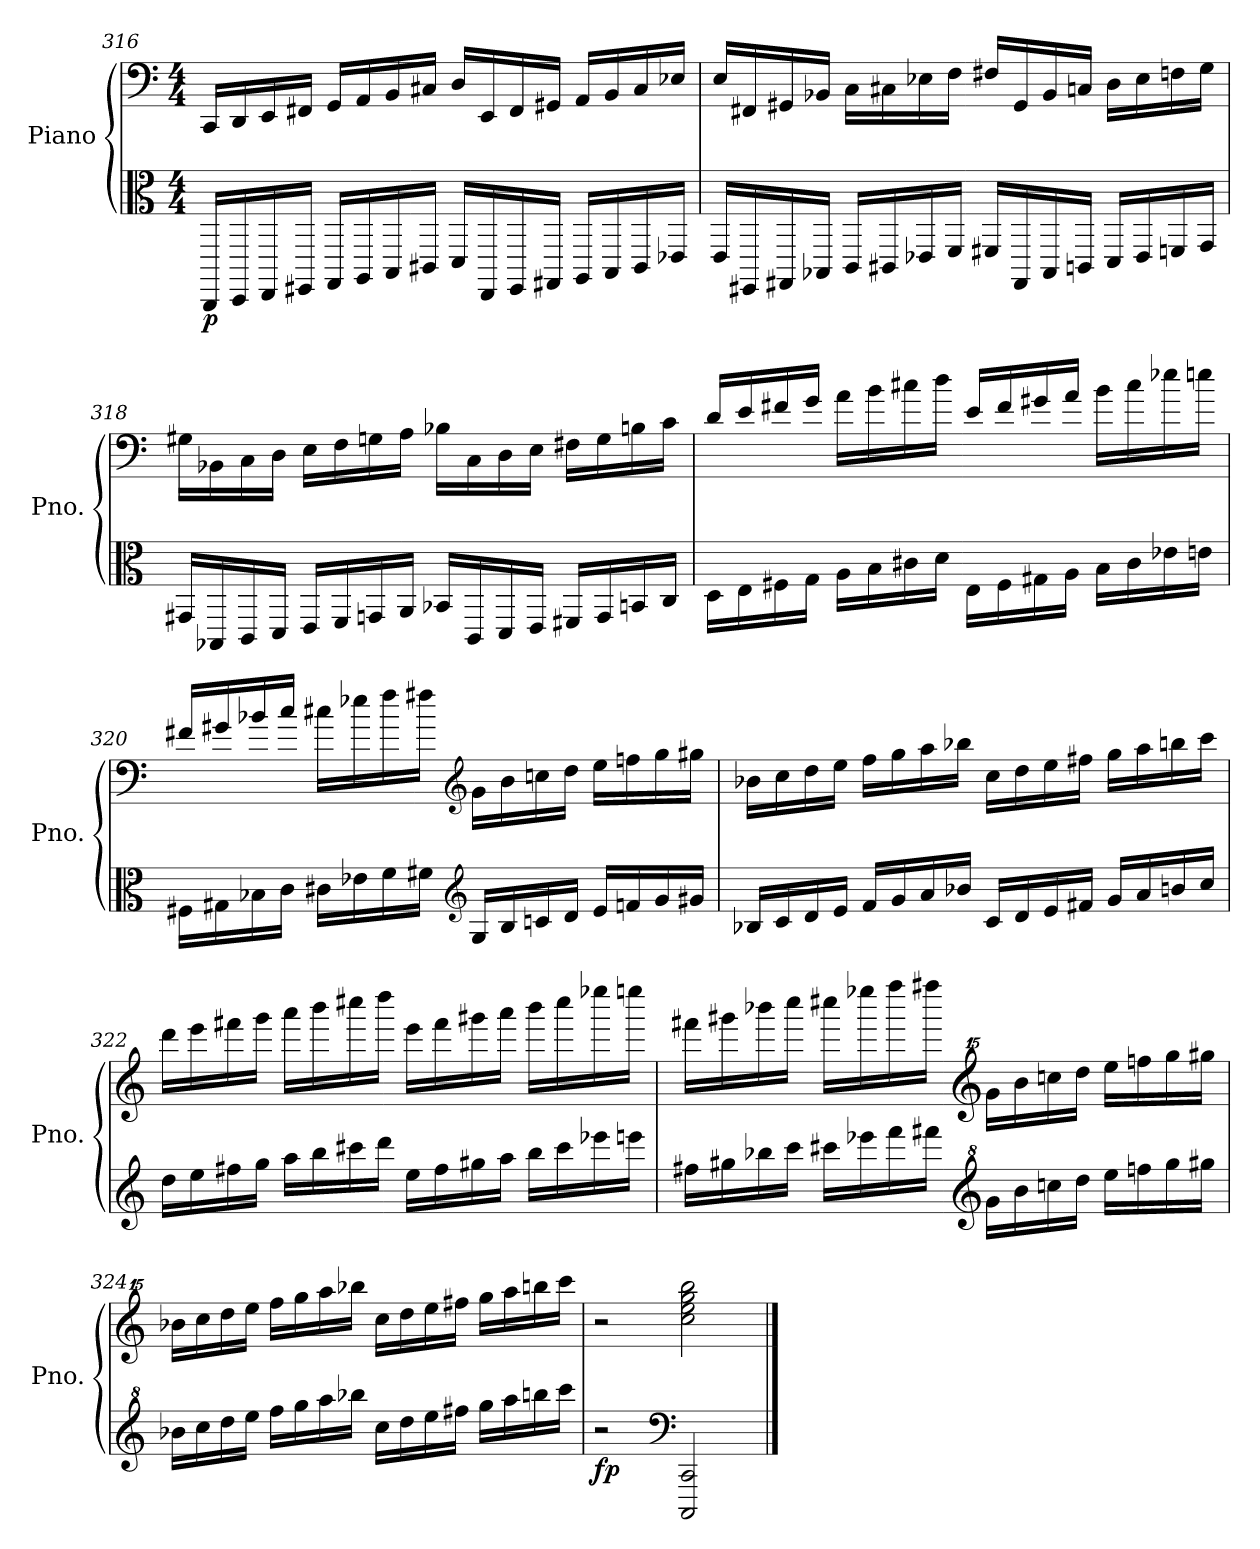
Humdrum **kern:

**kern	**kern	**dynam
*part1	*part1	*part1
*staff2	*staff1	*staff1/2
*I"Piano	*	*
*I'Pno.	*	*
!!LO:LB:g=z
*clefC3	*clefF4	*
*k[]	*k[]	*
*M4/4	*M4/4	*
=316	=316	=316
!	!	!LO:DY:b=2
16CCC/LL	16CC/LL	p
16DDD/	16DD/	.
16EEE/	16EE/	.
16FFF#X/JJ	16FF#X/JJ	.
16GGG/LL	16GG/LL	.
16AAA/	16AA/	.
16BBB/	16BB/	.
16CC#X/JJ	16C#X/JJ	.
16DD/LL	16D/LL	.
16EEE/	16EE/	.
16FFF#/	16FF#/	.
16GGG#X/JJ	16GG#X/JJ	.
16AAA/LL	16AA/LL	.
16BBB/	16BB/	.
16CC#/	16C#/	.
16EE-X/JJ	16E-X/JJ	.
!!LO:LB:g=z
=317	=317	=317
16EE/LL	16E/LL	.
16FFF#X/	16FF#X/	.
16GGG#X/	16GG#X/	.
16BBB-X/JJ	16BB-X/JJ	.
16CC/LL	16C\LL	.
16CC#X/	16C#X\	.
16EE-X/	16E-X\	.
16FF/JJ	16F\JJ	.
16FF#X/LL	16F#X/LL	.
16GGG#/	16GG#/	.
16BBB-/	16BB-/	.
16CCn/JJ	16Cn/JJ	.
16DD/LL	16D\LL	.
16EE-/	16E-\	.
16FFn/	16Fn\	.
16GG/JJ	16G\JJ	.
=318	=318	=318
16GG#X/LL	16G#X\LL	.
16BBB-X/	16BB-X\	.
16CC/	16C\	.
16DD/JJ	16D\JJ	.
16EE/LL	16E\LL	.
16FF/	16F\	.
16GGn/	16Gn\	.
16AA/JJ	16A\JJ	.
16BB-X/LL	16B-X\LL	.
16CC/	16C\	.
16DD/	16D\	.
16EE/JJ	16E\JJ	.
16FF#X/LL	16F#X\LL	.
16GG/	16G\	.
16BBn/	16Bn\	.
16C/JJ	16c\JJ	.
!!LO:PB:g=z
=319	=319	=319
16D\LL	16d/LL	.
16E\	16e/	.
16F#X\	16f#X/	.
16G\JJ	16g/JJ	.
16A\LL	16a\LL	.
16B\	16b\	.
16c#X\	16cc#X\	.
16d\JJ	16dd\JJ	.
16E\LL	16e/LL	.
16F#\	16f#/	.
16G#X\	16g#X/	.
16A\JJ	16a/JJ	.
16B\LL	16b\LL	.
16c#\	16cc#\	.
16e-X\	16ee-X\	.
16en\JJ	16een\JJ	.
=320	=320	=320
16F#X\LL	16f#X/LL	.
16G#X\	16g#X/	.
16B-X\	16b-X/	.
16c\JJ	16cc/JJ	.
16c#X\LL	16cc#X\LL	.
16e-X\	16ee-X\	.
16f\	16ff\	.
16f#X\JJ	16ff#X\JJ	.
*clefG2	*clefG2	*
16G#/LL	16g#\LL	.
16B-/	16b-\	.
16cn/	16ccn\	.
16d/JJ	16dd\JJ	.
16e-/LL	16ee-\LL	.
16fn/	16ffn\	.
16g/	16gg\	.
16g#X/JJ	16gg#X\JJ	.
!!LO:LB:g=z
=321	=321	=321
16B-X/LL	16b-X\LL	.
16c/	16cc\	.
16d/	16dd\	.
16e/JJ	16ee\JJ	.
16f/LL	16ff\LL	.
16g/	16gg\	.
16a/	16aa\	.
16b-X/JJ	16bb-X\JJ	.
16c/LL	16cc\LL	.
16d/	16dd\	.
16e/	16ee\	.
16f#X/JJ	16ff#X\JJ	.
16g/LL	16gg\LL	.
16a/	16aa\	.
16bn/	16bbn\	.
16cc/JJ	16ccc\JJ	.
=322	=322	=322
16dd\LL	16ddd\LL	.
16ee\	16eee\	.
16ff#X\	16fff#X\	.
16gg\JJ	16ggg\JJ	.
16aa\LL	16aaa\LL	.
16bb\	16bbb\	.
16ccc#X\	16cccc#X\	.
16ddd\JJ	16dddd\JJ	.
16ee\LL	16eee\LL	.
16ff#\	16fff#\	.
16gg#X\	16ggg#X\	.
16aa\JJ	16aaa\JJ	.
16bb\LL	16bbb\LL	.
16ccc#\	16cccc#\	.
16eee-X\	16eeee-X\	.
16eeen\JJ	16eeeen\JJ	.
!!LO:LB:g=z
=323	=323	=323
16ff#X\LL	16fff#X\LL	.
16gg#X\	16ggg#X\	.
16bb-X\	16bbb-X\	.
16ccc\JJ	16cccc\JJ	.
16ccc#X\LL	16cccc#X\LL	.
16eee-X\	16eeee-X\	.
16fff\	16ffff\	.
16fff#X\JJ	16ffff#X\JJ	.
*clefG^2	*clefG^^2	*
16gg#\LL	16ggg#\LL	.
16bb-\	16bbb-\	.
16cccn\	16ccccn\	.
16ddd\JJ	16dddd\JJ	.
16eee-\LL	16eeee-\LL	.
16fffn\	16ffffn\	.
16ggg\	16gggg\	.
16ggg#X\JJ	16gggg#X\JJ	.
=324	=324	=324
16bb-X\LL	16bbb-X\LL	.
16ccc\	16cccc\	.
16ddd\	16dddd\	.
16eee\JJ	16eeee\JJ	.
16fff\LL	16ffff\LL	.
16ggg\	16gggg\	.
16aaa\	16aaaa\	.
16bbb-X\JJ	16bbbb-X\JJ	.
16ccc\LL	16cccc\LL	.
16ddd\	16dddd\	.
16eee\	16eeee\	.
16fff#X\JJ	16ffff#X\JJ	.
16ggg\LL	16gggg\LL	.
16aaa\	16aaaa\	.
16bbbn\	16bbbbn\	.
16cccc\JJ	16ccccc\JJ	.
!!LO:LB:g=z
=325	=325	=325
!	!	!LO:DY:b=2
2r	2r	fp
*clefF4	*	*
2CCC/ 2CC/	2cccc\ 2eeee\ 2gggg\ 2bbbb\	.
==	==	==
*-	*-	*-
